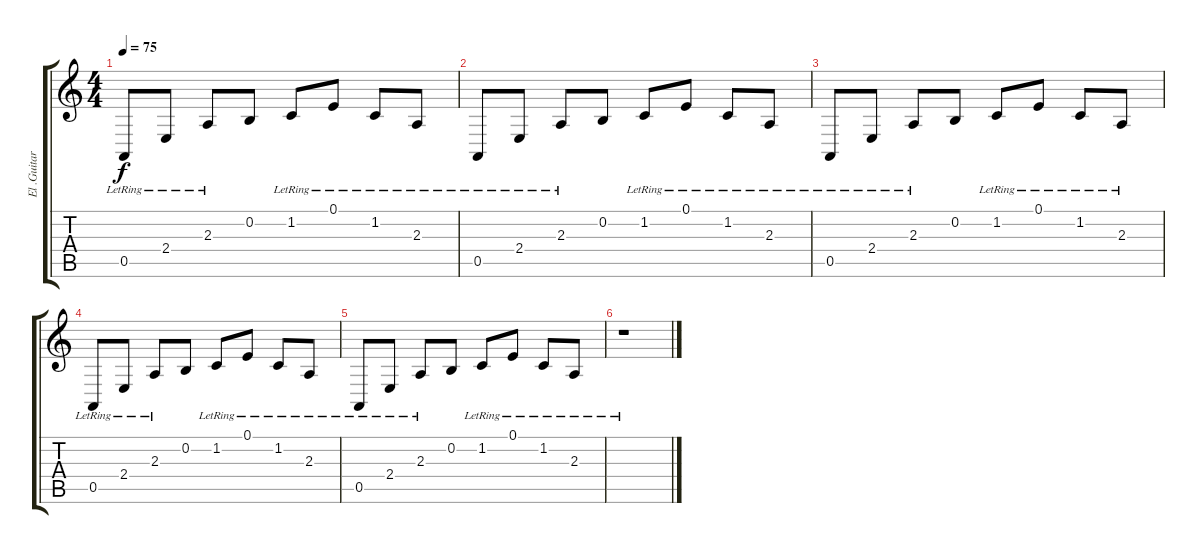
\track ("El .Guitar (clean)" "El .Guitar") {instrument harpsichord}
\staff {score tabs}
\tuning (E4 B3 G3 D3 A2 E2) {hide}
\ts (4 4)
\tempo 75
\clef g2
\ks c
0.5{lr}.8{dy f} 2.4{lr}.8 2.3{lr}.8 0.2.8 1.2{lr}.8 0.1{lr}.8 1.2{lr}.8 2.3{lr}.8 |
0.5{lr}.8 2.4{lr}.8 2.3{lr}.8 0.2.8 1.2{lr}.8 0.1{lr}.8 1.2{lr}.8 2.3{lr}.8 |
0.5{lr}.8 2.4{lr}.8 2.3{lr}.8 0.2.8 1.2{lr}.8 0.1{lr}.8 1.2{lr}.8 2.3{lr}.8 |
0.5{lr}.8 2.4{lr}.8 2.3{lr}.8 0.2.8 1.2{lr}.8 0.1{lr}.8 1.2{lr}.8 2.3{lr}.8 |
0.5{lr}.8 2.4{lr}.8 2.3{lr}.8 0.2.8 1.2{lr}.8 0.1{lr}.8 1.2{lr}.8 2.3{lr}.8 |
r.1
